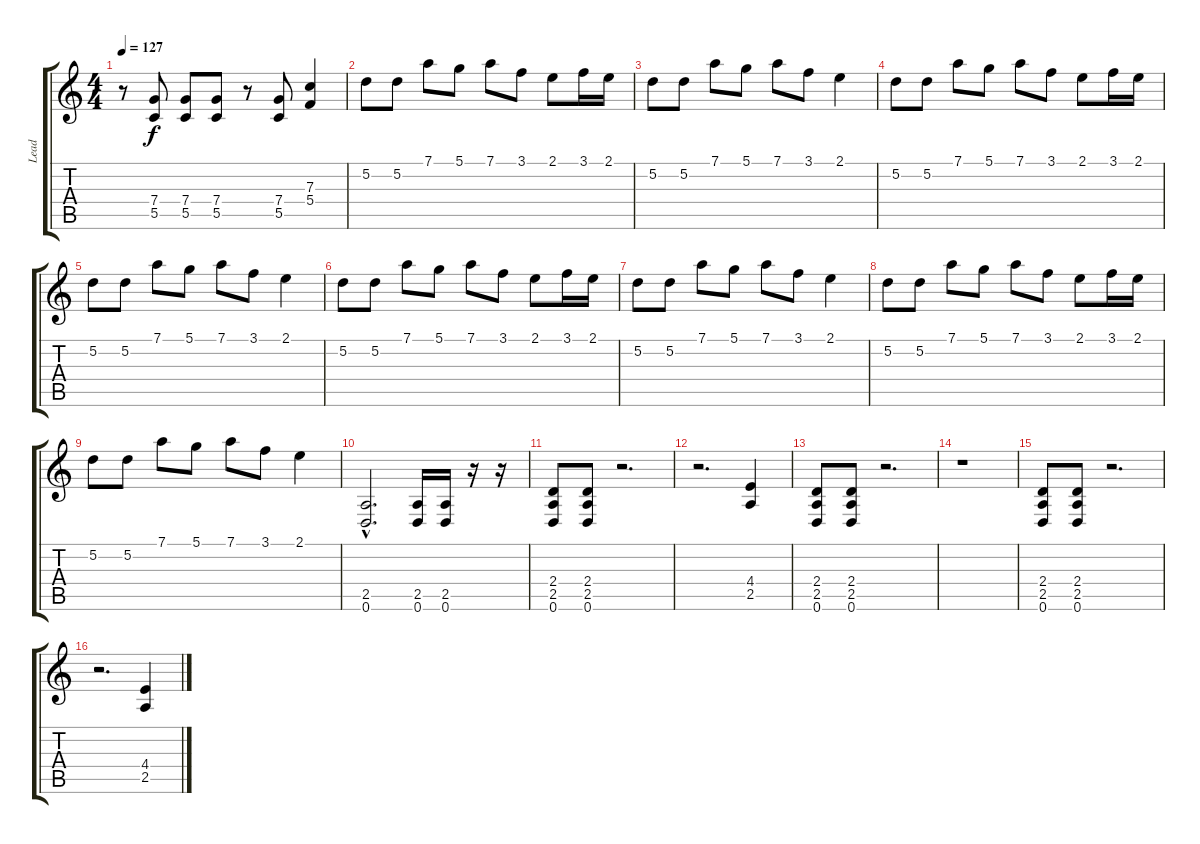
\track ("Lead " "Lead ") {instrument distortionguitar}
\staff {score tabs}
\tuning (D4 A3 F3 C3 G2 D2) {hide}
\ts (4 4)
\tempo 127
\clef g2
\ks c
r.8{dy f} (7.4 5.5).8 (7.4 5.5).8 (7.4 5.5).8 r.8 (7.4 5.5).8 (7.3 5.4).4 |
5.2.8{balance 13} 5.2.8 7.1.8 5.1.8 7.1.8 3.1.8 2.1.8 3.1.16 2.1.16 |
5.2.8 5.2.8 7.1.8 5.1.8 7.1.8 3.1.8 2.1.4 |
5.2.8 5.2.8 7.1.8 5.1.8 7.1.8 3.1.8 2.1.8 3.1.16 2.1.16 |
5.2.8 5.2.8 7.1.8 5.1.8 7.1.8 3.1.8 2.1.4 |
5.2.8 5.2.8 7.1.8 5.1.8 7.1.8 3.1.8 2.1.8 3.1.16 2.1.16 |
5.2.8 5.2.8 7.1.8 5.1.8 7.1.8 3.1.8 2.1.4 |
5.2.8 5.2.8 7.1.8 5.1.8 7.1.8 3.1.8 2.1.8 3.1.16 2.1.16 |
5.2.8 5.2.8 7.1.8 5.1.8 7.1.8 3.1.8 2.1.4 |
(2.5{hac} 0.6{hac}).2{d volume 16 balance 16} (2.5 0.6).16 (2.5 0.6).16 r.16 r.16 |
(2.4 2.5 0.6).8{volume 16 balance 16} (2.4 2.5 0.6).8 r.2{d} |
r.2{d} (4.4 2.5).4 |
(2.4 2.5 0.6).8 (2.4 2.5 0.6).8 r.2{d} |
r.1 |
(2.4 2.5 0.6).8 (2.4 2.5 0.6).8 r.2{d} |
r.2{d} (4.4 2.5).4
